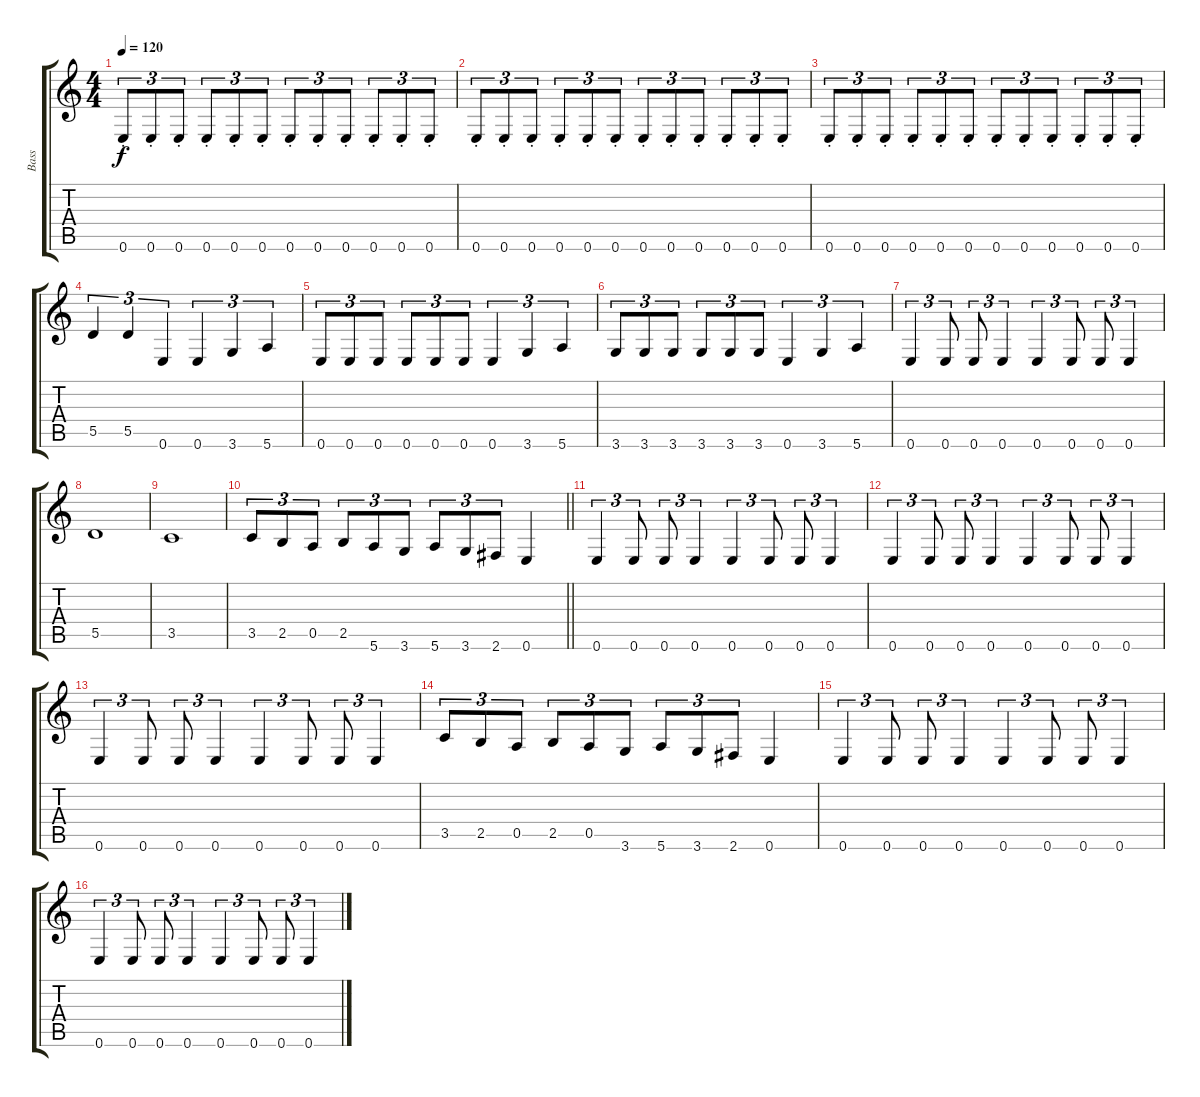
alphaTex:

\track ("Bass" "Bass") {instrument electricbassfinger}
\staff {score tabs}
\tuning (E4 B3 G3 D3 A2 E2) {hide}
\ts (4 4)
\tempo 120
\clef g2
\ks c
0.6{st}.8{tu (3 2) dy f} 0.6{st}.8{tu (3 2)} 0.6{st}.8{tu (3 2)} 0.6{st}.8{tu (3 2)} 0.6{st}.8{tu (3 2)} 0.6{st}.8{tu (3 2)} 0.6{st}.8{tu (3 2)} 0.6{st}.8{tu (3 2)} 0.6{st}.8{tu (3 2)} 0.6{st}.8{tu (3 2)} 0.6{st}.8{tu (3 2)} 0.6{st}.8{tu (3 2)} |
0.6{st}.8{tu (3 2)} 0.6{st}.8{tu (3 2)} 0.6{st}.8{tu (3 2)} 0.6{st}.8{tu (3 2)} 0.6{st}.8{tu (3 2)} 0.6{st}.8{tu (3 2)} 0.6{st}.8{tu (3 2)} 0.6{st}.8{tu (3 2)} 0.6{st}.8{tu (3 2)} 0.6{st}.8{tu (3 2)} 0.6{st}.8{tu (3 2)} 0.6{st}.8{tu (3 2)} |
0.6{st}.8{tu (3 2)} 0.6{st}.8{tu (3 2)} 0.6{st}.8{tu (3 2)} 0.6{st}.8{tu (3 2)} 0.6{st}.8{tu (3 2)} 0.6{st}.8{tu (3 2)} 0.6{st}.8{tu (3 2)} 0.6{st}.8{tu (3 2)} 0.6{st}.8{tu (3 2)} 0.6{st}.8{tu (3 2)} 0.6{st}.8{tu (3 2)} 0.6{st}.8{tu (3 2)} |
5.5.4{tu (3 2)} 5.5.4{tu (3 2)} 0.6.4{tu (3 2)} 0.6.4{tu (3 2)} 3.6.4{tu (3 2)} 5.6.4{tu (3 2)} |
0.6.8{tu (3 2)} 0.6.8{tu (3 2)} 0.6.8{tu (3 2)} 0.6.8{tu (3 2)} 0.6.8{tu (3 2)} 0.6.8{tu (3 2)} 0.6.4{tu (3 2)} 3.6.4{tu (3 2)} 5.6.4{tu (3 2)} |
3.6.8{tu (3 2)} 3.6.8{tu (3 2)} 3.6.8{tu (3 2)} 3.6.8{tu (3 2)} 3.6.8{tu (3 2)} 3.6.8{tu (3 2)} 0.6.4{tu (3 2)} 3.6.4{tu (3 2)} 5.6.4{tu (3 2)} |
0.6.4{tu (3 2)} 0.6.8{tu (3 2)} 0.6.8{tu (3 2)} 0.6.4{tu (3 2)} 0.6.4{tu (3 2)} 0.6.8{tu (3 2)} 0.6.8{tu (3 2)} 0.6.4{tu (3 2)} |
5.5.1 |
3.5.1 |
\barLineRight lightlight
3.5.8{tu (3 2)} 2.5.8{tu (3 2)} 0.5.8{tu (3 2)} 2.5.8{tu (3 2)} 5.6.8{tu (3 2)} 3.6.8{tu (3 2)} 5.6.8{tu (3 2)} 3.6.8{tu (3 2)} 2.6.8{tu (3 2)} 0.6.4 |
\section ("" "")
0.6.4{tu (3 2)} 0.6.8{tu (3 2)} 0.6.8{tu (3 2)} 0.6.4{tu (3 2)} 0.6.4{tu (3 2)} 0.6.8{tu (3 2)} 0.6.8{tu (3 2)} 0.6.4{tu (3 2)} |
0.6.4{tu (3 2)} 0.6.8{tu (3 2)} 0.6.8{tu (3 2)} 0.6.4{tu (3 2)} 0.6.4{tu (3 2)} 0.6.8{tu (3 2)} 0.6.8{tu (3 2)} 0.6.4{tu (3 2)} |
0.6.4{tu (3 2)} 0.6.8{tu (3 2)} 0.6.8{tu (3 2)} 0.6.4{tu (3 2)} 0.6.4{tu (3 2)} 0.6.8{tu (3 2)} 0.6.8{tu (3 2)} 0.6.4{tu (3 2)} |
3.5.8{tu (3 2)} 2.5.8{tu (3 2)} 0.5.8{tu (3 2)} 2.5.8{tu (3 2)} 0.5.8{tu (3 2)} 3.6.8{tu (3 2)} 5.6.8{tu (3 2)} 3.6.8{tu (3 2)} 2.6.8{tu (3 2)} 0.6.4 |
0.6.4{tu (3 2)} 0.6.8{tu (3 2)} 0.6.8{tu (3 2)} 0.6.4{tu (3 2)} 0.6.4{tu (3 2)} 0.6.8{tu (3 2)} 0.6.8{tu (3 2)} 0.6.4{tu (3 2)} |
0.6.4{tu (3 2)} 0.6.8{tu (3 2)} 0.6.8{tu (3 2)} 0.6.4{tu (3 2)} 0.6.4{tu (3 2)} 0.6.8{tu (3 2)} 0.6.8{tu (3 2)} 0.6.4{tu (3 2)}
